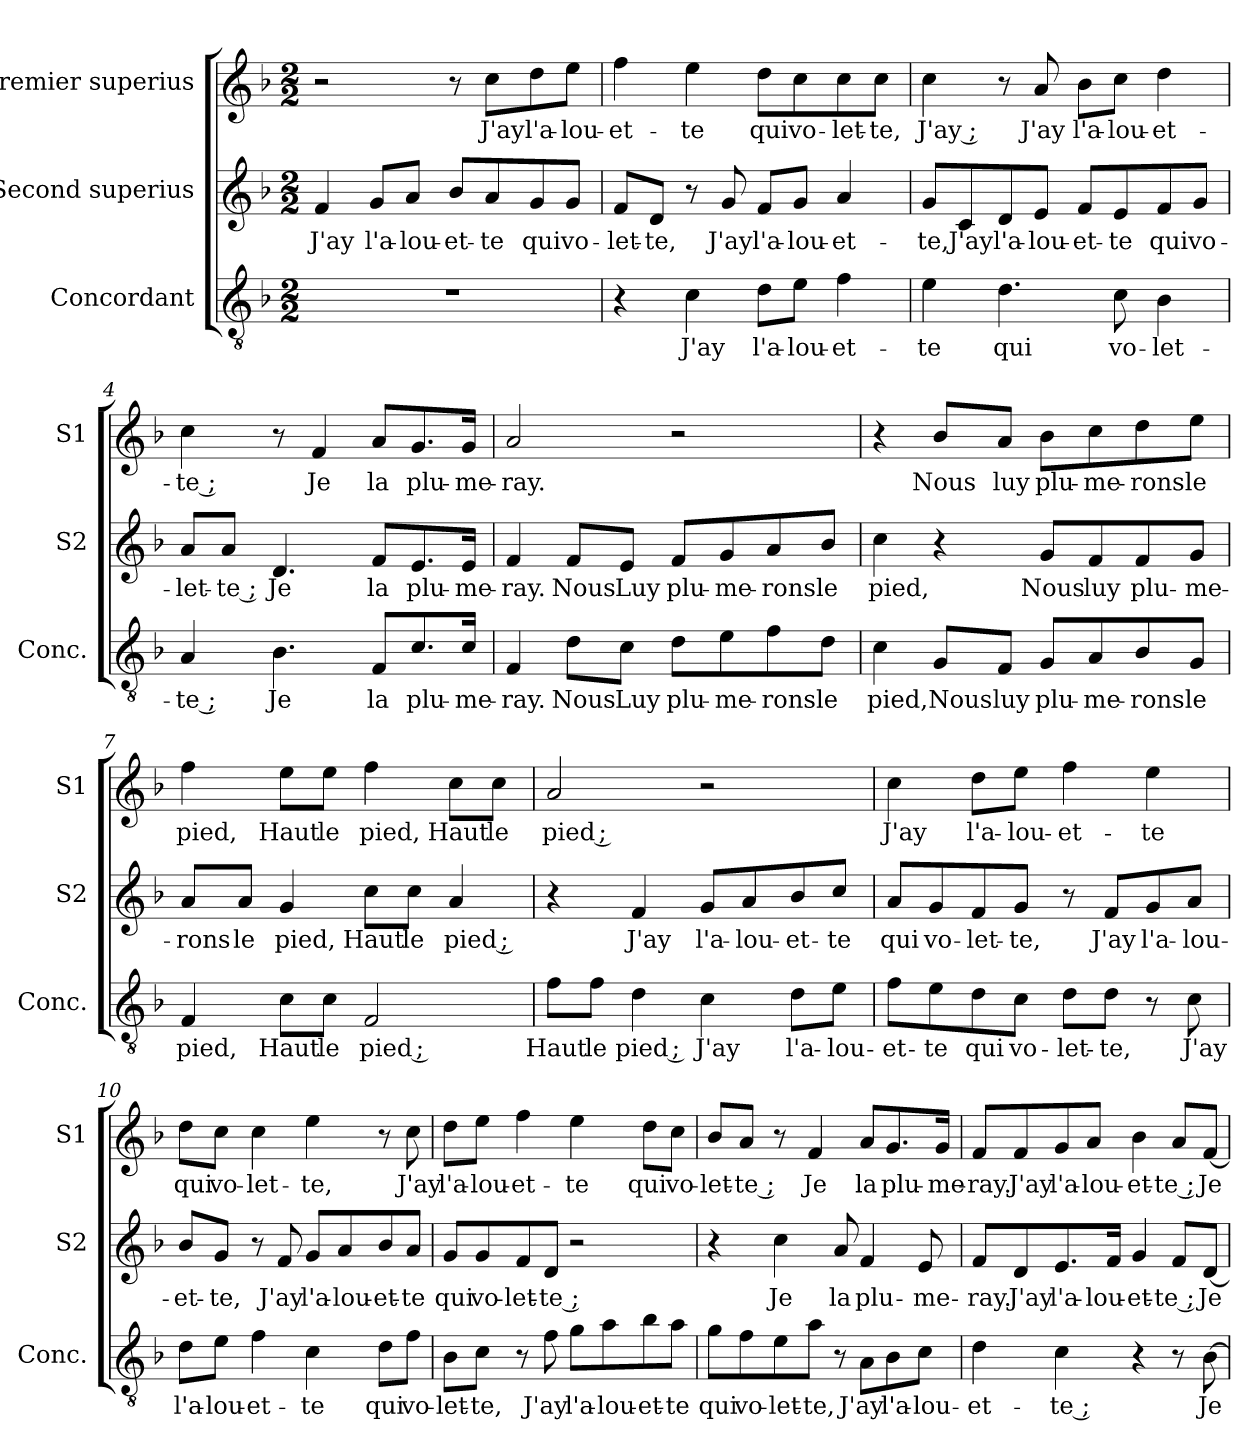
**kern	**text	**kern	**text	**kern	**text
*part3	*part3	*part2	*part2	*part1	*part1
*staff3	*staff3	*staff2	*staff2	*staff1	*staff1
*I"Concordant	*	*I"Second superius	*	*I"Premier superius	*
*I'Conc.	*	*I'S2	*	*I'S1	*
*clefGv2	*	*clefG2	*	*clefG2	*
*ITrd7c12	*	*	*	*	*
*k[b-]	*	*k[b-]	*	*k[b-]	*
*F:	*	*F:	*	*F:	*
*M2/2	*	*M2/2	*	*M2/2	*
=1	=1	=1	=1	=1	=1
1r	.	4f/	J'ay	2r	.
.	.	8g/L	l'a-	.	.
.	.	8a/J	-lou-	.	.
.	.	8b-/L	-et-	8r	.
.	.	8a/	-te	8cc\L	J'ay
.	.	8g/	qui	8dd\	l'a-
.	.	8g/J	vo-	8ee\J	-lou-
=2	=2	=2	=2	=2	=2
4r	.	8f/L	-let-	4ff\	-et-
.	.	8d/J	-te,	.	.
4C\	J'ay	8r	.	4ee\	-te
.	.	8g/	J'ay	.	.
8D\L	l'a-	8f/L	l'a-	8dd\L	qui
8E\J	-lou-	8g/J	-lou-	8cc\	vo-
4F\	-et-	4a/	-et-	8cc\	-let-
.	.	.	.	8cc\J	-te,
=3	=3	=3	=3	=3	=3
4E\	-te	8g/L	-te,	4cc\	J'ay ;
.	.	8c/	J'ay	.	.
4.D\	qui	8d/	l'a-	8r	.
.	.	8e/J	-lou-	8a/	J'ay
.	.	8f/L	-et-	8b-\L	l'a-
8C\	vo-	8e/	-te	8cc\J	-lou-
4BB-\	-let-	8f/	qui	4dd\	-et-
.	.	8g/J	vo-	.	.
!!LO:LB:g=z
=4	=4	=4	=4	=4	=4
4AA/	-te ;	8a/L	-let-	4cc\	-te ;
.	.	8a/J	-te ;	.	.
4.BB-\	Je	4.d/	Je	8r	.
.	.	.	.	4f/	Je
8FF/L	la	8f/L	la	8a/L	la
8.C/	plu-	8.e/	plu-	8.g/	plu-
16C/Jk	-me-	16e/Jk	-me-	16g/Jk	-me-
=5	=5	=5	=5	=5	=5
4FF/	-ray.	4f/	-ray.	2a/	-ray.
8D\L	Nous	8f/L	Nous	.	.
8C\J	Luy	8e/J	Luy	.	.
8D\L	plu-	8f/L	plu-	2r	.
8E\	-me-	8g/	-me-	.	.
8F\	-rons	8a/	-rons	.	.
8D\J	le	8b-/J	le	.	.
=6	=6	=6	=6	=6	=6
4C\	pied,	4cc\	pied,	4r	.
8GG/L	Nous	4r	.	8b-/L	Nous
8FF/J	luy	.	.	8a/J	luy
8GG/L	plu-	8g/L	Nous	8b-\L	plu-
8AA/	-me-	8f/	luy	8cc\	-me-
8BB-/	-rons	8f/	plu-	8dd\	-rons
8GG/J	le	8g/J	-me-	8ee\J	le
=7	=7	=7	=7	=7	=7
4FF/	pied,	8a/L	-rons	4ff\	pied,
.	.	8a/J	le	.	.
8C\L	Haut	4g/	pied,	8ee\L	Haut
8C\J	le	.	.	8ee\J	le
2FF/	pied ;	8cc\L	Haut	4ff\	pied,
.	.	8cc\J	le	.	.
.	.	4a/	pied ;	8cc\L	Haut
.	.	.	.	8cc\J	le
!!LO:LB:g=z
=8	=8	=8	=8	=8	=8
8F\L	Haut	4r	.	2a/	pied ;
8F\J	le	.	.	.	.
4D\	pied ;	4f/	J'ay	.	.
4C\	J'ay	8g/L	l'a-	2r	.
.	.	8a/	-lou-	.	.
8D\L	l'a-	8b-/	-et-	.	.
8E\J	-lou-	8cc/J	-te	.	.
=9	=9	=9	=9	=9	=9
8F\L	-et-	8a/L	qui	4cc\	J'ay
8E\	-te	8g/	vo-	.	.
8D\	qui	8f/	-let-	8dd\L	l'a-
8C\J	vo-	8g/J	-te,	8ee\J	-lou-
8D\L	-let-	8r	.	4ff\	-et-
8D\J	-te,	8f/L	J'ay	.	.
8r	.	8g/	l'a-	4ee\	-te
8C\	J'ay	8a/J	-lou-	.	.
=10	=10	=10	=10	=10	=10
8D\L	l'a-	8b-/L	-et-	8dd\L	qui
8E\J	-lou-	8g/J	-te,	8cc\J	vo-
4F\	-et-	8r	.	4cc\	-let-
.	.	8f/	J'ay	.	.
4C\	-te	8g/L	l'a-	4ee\	-te,
.	.	8a/	-lou-	.	.
8D\L	qui	8b-/	-et-	8r	.
8F\J	vo-	8a/J	-te	8cc\	J'ay
=11	=11	=11	=11	=11	=11
8BB-\L	-let-	8g/L	qui	8dd\L	l'a-
8C\J	-te,	8g/	vo-	8ee\J	-lou-
8r	.	8f/	-let-	4ff\	-et-
8F\	J'ay	8d/J	-te ;	.	.
8G\L	l'a-	2r	.	4ee\	-te
8A\	-lou-	.	.	.	.
8B-\	-et-	.	.	8dd\L	qui
8A\J	-te	.	.	8cc\J	vo-
!!LO:LB:g=z
=12	=12	=12	=12	=12	=12
8G\L	qui	4r	.	8b-/L	-let-
8F\	vo-	.	.	8a/J	-te ;
8E\	-let-	4cc\	Je	8r	.
8A\J	-te,	.	.	4f/	Je
8r	.	8a/	la	.	.
8AA\L	J'ay	4f/	plu-	8a/L	la
8BB-\	l'a-	.	.	8.g/	plu-
8C\J	-lou-	8e/	-me-	.	.
.	.	.	.	16g/Jk	-me-
=13	=13	=13	=13	=13	=13
4D\	-et-	8f/L	-ray.	8f/L	-ray.
.	.	8d/	J'ay	8f/	J'ay
4C\	-te ;	8.e/	l'a-	8g/	l'a-
.	.	.	.	8a/J	-lou-
.	.	16f/Jk	-lou-	.	.
4r	.	4g/	-et-	4b-\	-et-
8r	.	8f/L	-te ;	8a/L	-te ;
[8BB-\	Je	[8d/J	Je	[8f/J	Je
=	=	=	=	=	=
*-	*-	*-	*-	*-	*-
